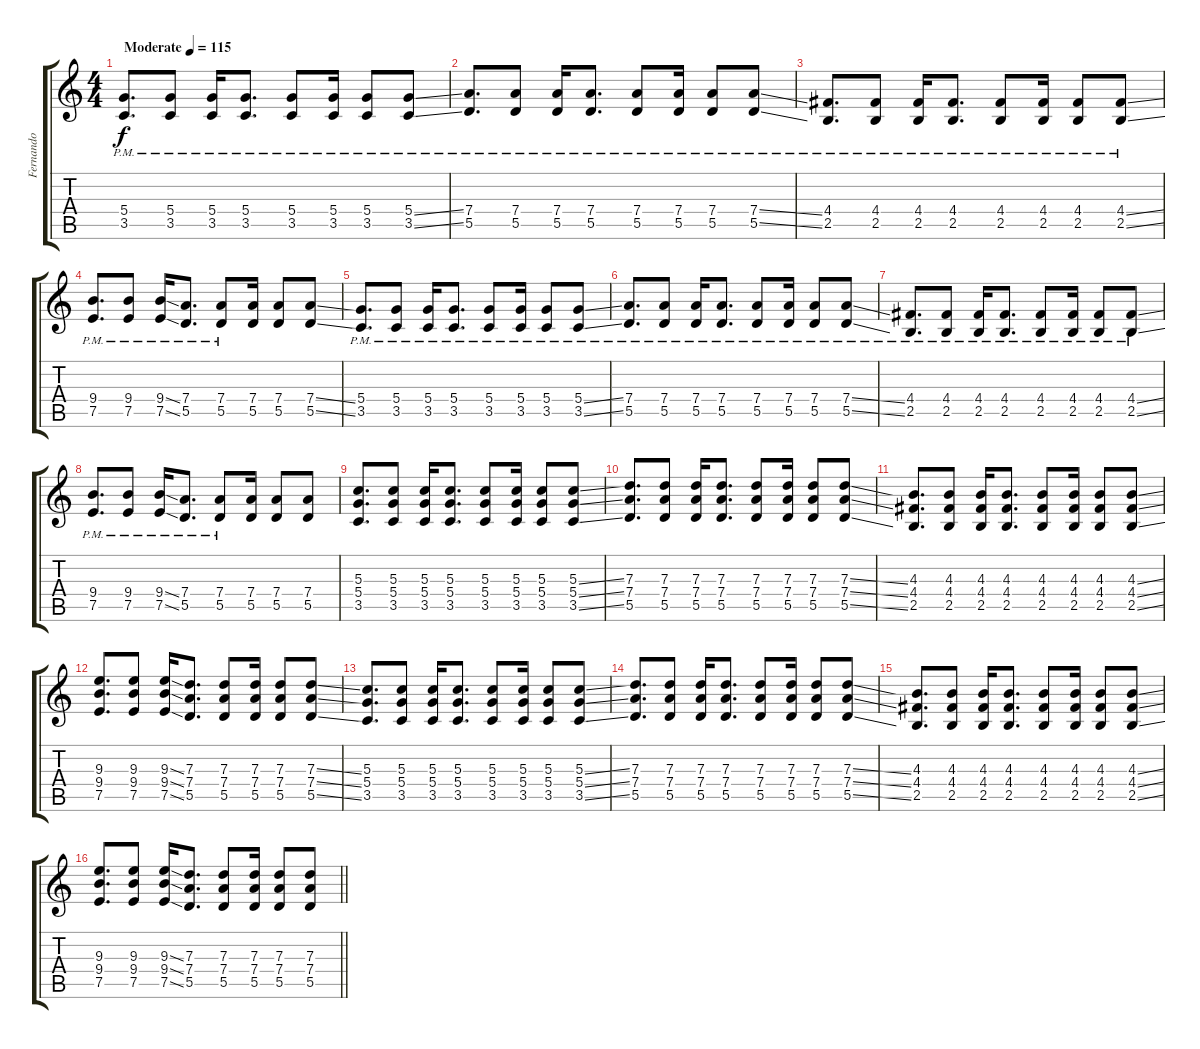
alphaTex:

\track ("Fernando" "Fernando") {instrument overdrivenguitar}
\staff {score tabs}
\tuning (E4 B3 G3 D3 A2 E2) {hide}
\ts (4 4)
\tempo (115 "Moderate")
\clef g2
\ks c
(5.4{pm} 3.5{pm}).8{d dy f instrument overdrivenguitar} (5.4{pm} 3.5{pm}).8 (5.4{pm} 3.5{pm}).16 (5.4{pm} 3.5{pm}).8{d} (5.4{pm} 3.5{pm}).8 (5.4{pm} 3.5{pm}).16 (5.4{pm} 3.5{pm}).8 (5.4{ss pm} 3.5{ss pm}).8 |
(7.4{pm} 5.5{pm}).8{d} (7.4{pm} 5.5{pm}).8 (7.4{pm} 5.5{pm}).16 (7.4{pm} 5.5{pm}).8{d} (7.4{pm} 5.5{pm}).8 (7.4{pm} 5.5{pm}).16 (7.4{pm} 5.5{pm}).8 (7.4{ss pm} 5.5{ss pm}).8 |
(4.4{pm} 2.5{pm}).8{d} (4.4{pm} 2.5{pm}).8 (4.4{pm} 2.5{pm}).16 (4.4{pm} 2.5{pm}).8{d} (4.4{pm} 2.5{pm}).8 (4.4{pm} 2.5{pm}).16 (4.4{pm} 2.5{pm}).8 (4.4{ss pm} 2.5{ss pm}).8 |
(9.4{pm} 7.5{pm}).8{d} (9.4{pm} 7.5{pm}).8 (9.4{ss pm} 7.5{ss pm}).16 (7.4{pm} 5.5{pm}).8{d} (7.4{pm} 5.5{pm}).8 (7.4 5.5).16 (7.4 5.5).8 (7.4{ss} 5.5{ss}).8 |
(5.4{pm} 3.5{pm}).8{d} (5.4{pm} 3.5{pm}).8 (5.4{pm} 3.5{pm}).16 (5.4{pm} 3.5{pm}).8{d} (5.4{pm} 3.5{pm}).8 (5.4{pm} 3.5{pm}).16 (5.4{pm} 3.5{pm}).8 (5.4{ss pm} 3.5{ss pm}).8 |
(7.4{pm} 5.5{pm}).8{d} (7.4{pm} 5.5{pm}).8 (7.4{pm} 5.5{pm}).16 (7.4{pm} 5.5{pm}).8{d} (7.4{pm} 5.5{pm}).8 (7.4{pm} 5.5{pm}).16 (7.4{pm} 5.5{pm}).8 (7.4{ss pm} 5.5{ss pm}).8 |
(4.4{pm} 2.5{pm}).8{d} (4.4{pm} 2.5{pm}).8 (4.4{pm} 2.5{pm}).16 (4.4{pm} 2.5{pm}).8{d} (4.4{pm} 2.5{pm}).8 (4.4{pm} 2.5{pm}).16 (4.4{pm} 2.5{pm}).8 (4.4{ss pm} 2.5{ss pm}).8 |
(9.4{pm} 7.5{pm}).8{d} (9.4{pm} 7.5{pm}).8 (9.4{ss pm} 7.5{ss pm}).16 (7.4{pm} 5.5{pm}).8{d} (7.4{pm} 5.5{pm}).8 (7.4 5.5).16 (7.4 5.5).8 (7.4 5.5).8 |
(5.3 5.4 3.5).8{d} (5.3 5.4 3.5).8 (5.3 5.4 3.5).16 (5.3 5.4 3.5).8{d} (5.3 5.4 3.5).8 (5.3 5.4 3.5).16 (5.3 5.4 3.5).8 (5.3{ss} 5.4{ss} 3.5{ss}).8 |
(7.3 7.4 5.5).8{d} (7.3 7.4 5.5).8 (7.3 7.4 5.5).16 (7.3 7.4 5.5).8{d} (7.3 7.4 5.5).8 (7.3 7.4 5.5).16 (7.3 7.4 5.5).8 (7.3{ss} 7.4{ss} 5.5{ss}).8 |
(4.3 4.4 2.5).8{d} (4.3 4.4 2.5).8 (4.3 4.4 2.5).16 (4.3 4.4 2.5).8{d} (4.3 4.4 2.5).8 (4.3 4.4 2.5).16 (4.3 4.4 2.5).8 (4.3{ss} 4.4{ss} 2.5{ss}).8 |
(9.3 9.4 7.5).8{d} (9.3 9.4 7.5).8 (9.3{ss} 9.4{ss} 7.5{ss}).16 (7.3 7.4 5.5).8{d} (7.3 7.4 5.5).8 (7.3 7.4 5.5).16 (7.3 7.4 5.5).8 (7.3{ss} 7.4{ss} 5.5{ss}).8 |
(5.3 5.4 3.5).8{d} (5.3 5.4 3.5).8 (5.3 5.4 3.5).16 (5.3 5.4 3.5).8{d} (5.3 5.4 3.5).8 (5.3 5.4 3.5).16 (5.3 5.4 3.5).8 (5.3{ss} 5.4{ss} 3.5{ss}).8 |
(7.3 7.4 5.5).8{d} (7.3 7.4 5.5).8 (7.3 7.4 5.5).16 (7.3 7.4 5.5).8{d} (7.3 7.4 5.5).8 (7.3 7.4 5.5).16 (7.3 7.4 5.5).8 (7.3{ss} 7.4{ss} 5.5{ss}).8 |
(4.3 4.4 2.5).8{d} (4.3 4.4 2.5).8 (4.3 4.4 2.5).16 (4.3 4.4 2.5).8{d} (4.3 4.4 2.5).8 (4.3 4.4 2.5).16 (4.3 4.4 2.5).8 (4.3{ss} 4.4{ss} 2.5{ss}).8 |
\barLineRight lightlight
(9.3 9.4 7.5).8{d} (9.3 9.4 7.5).8 (9.3{ss} 9.4{ss} 7.5{ss}).16 (7.3 7.4 5.5).8{d} (7.3 7.4 5.5).8 (7.3 7.4 5.5).16 (7.3 7.4 5.5).8 (7.3 7.4 5.5).8
